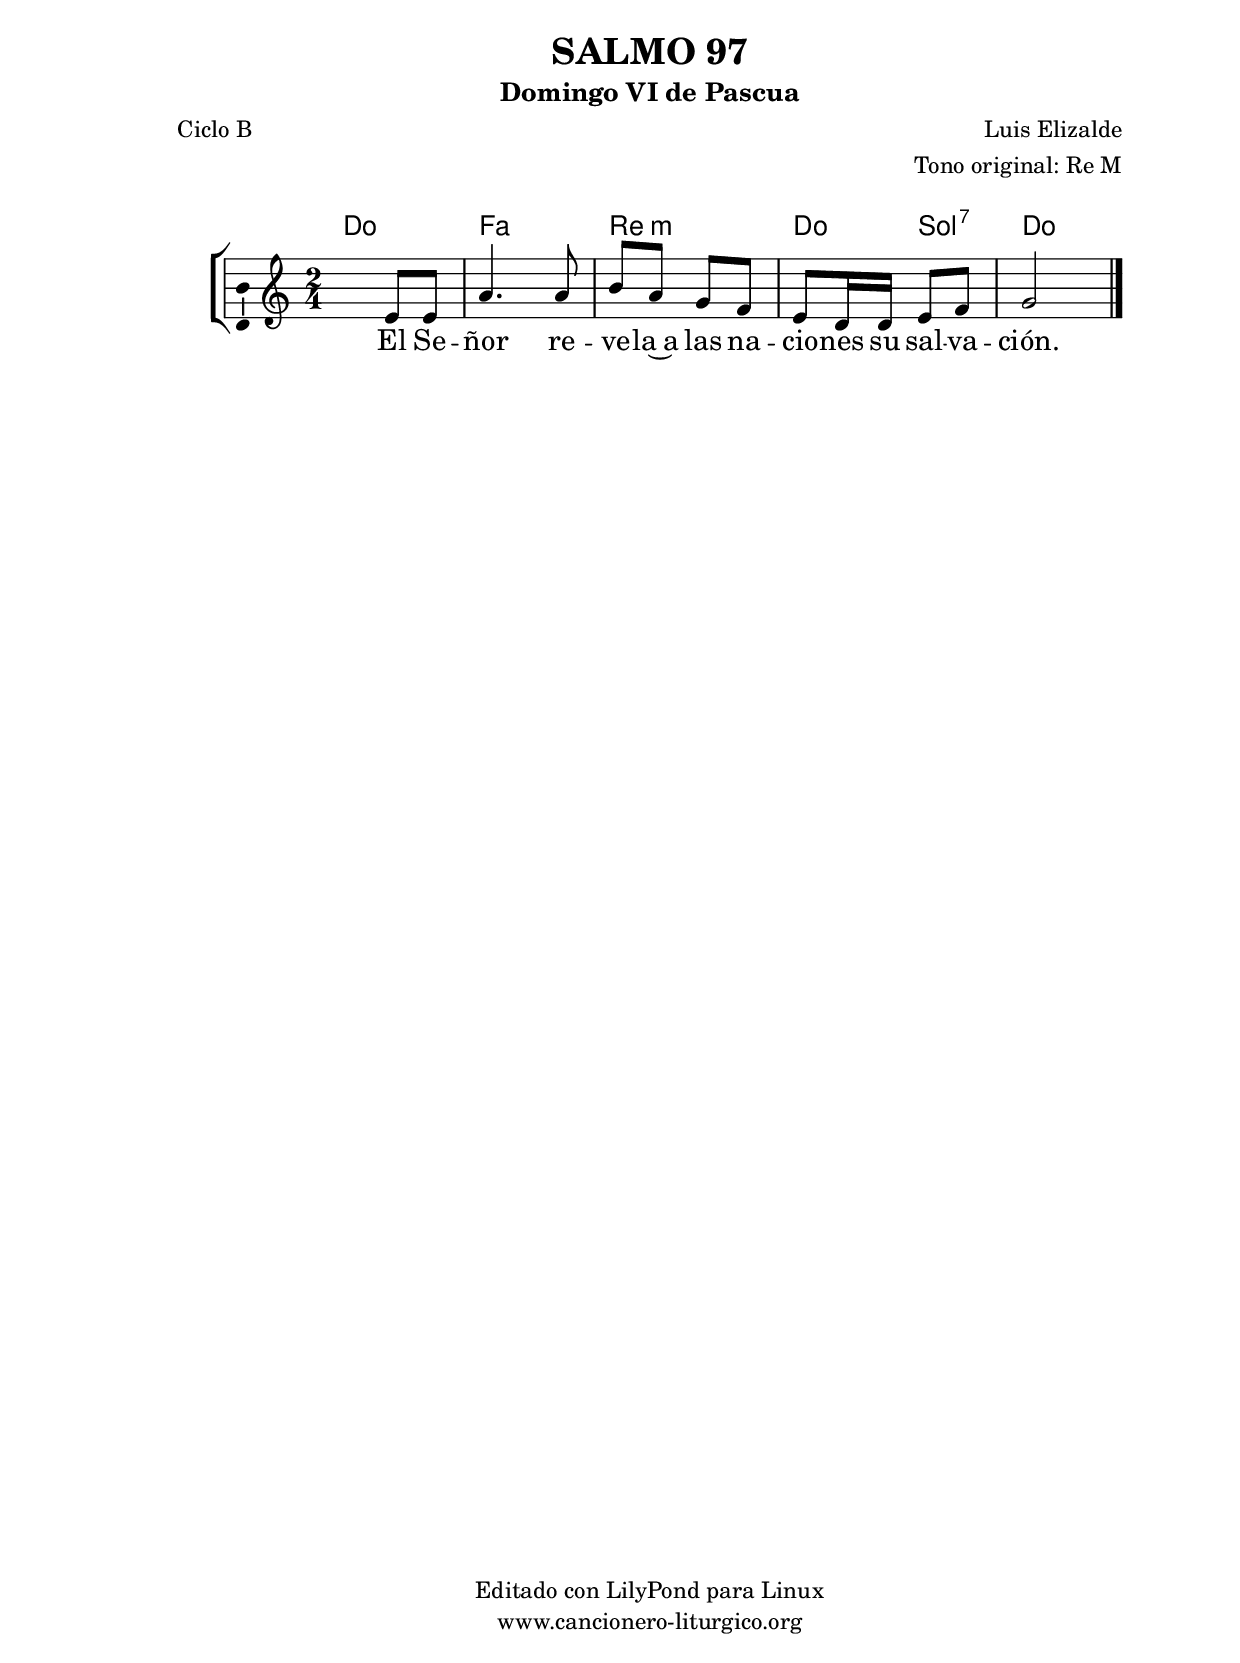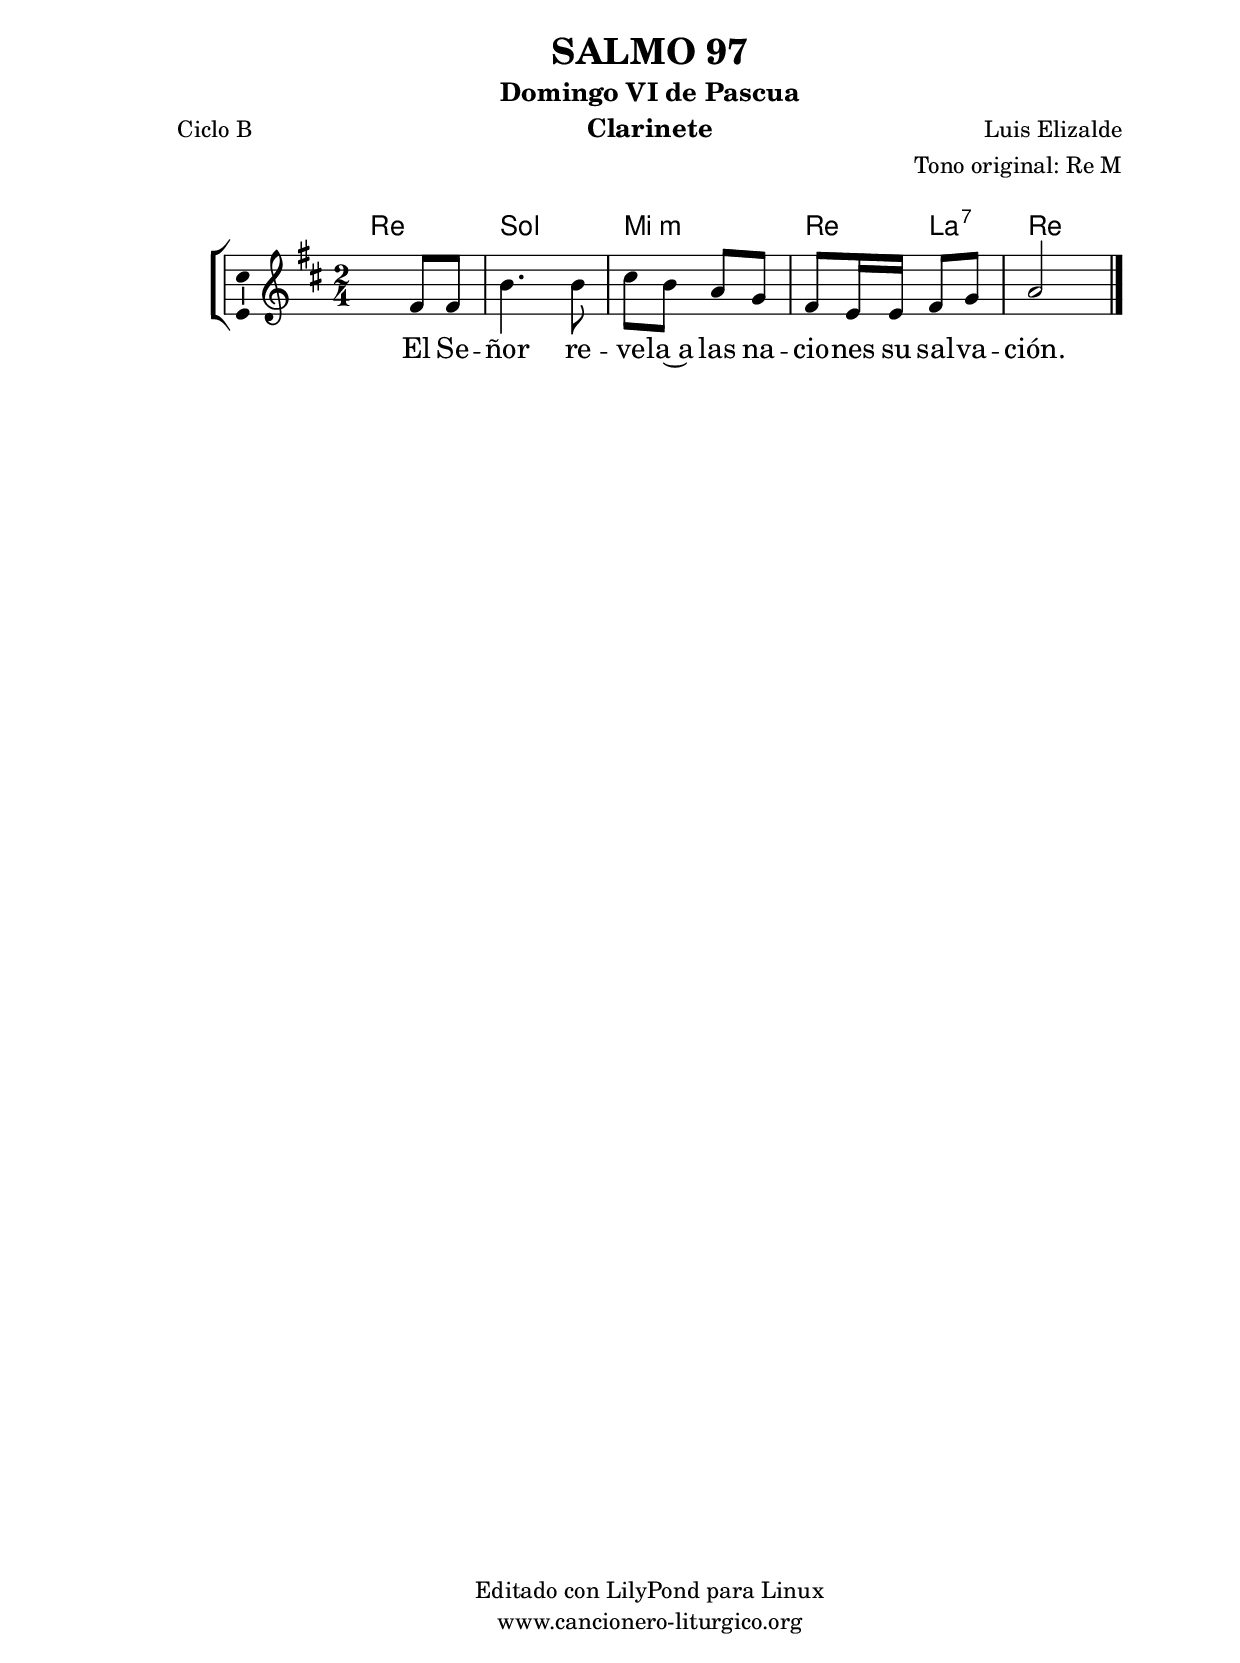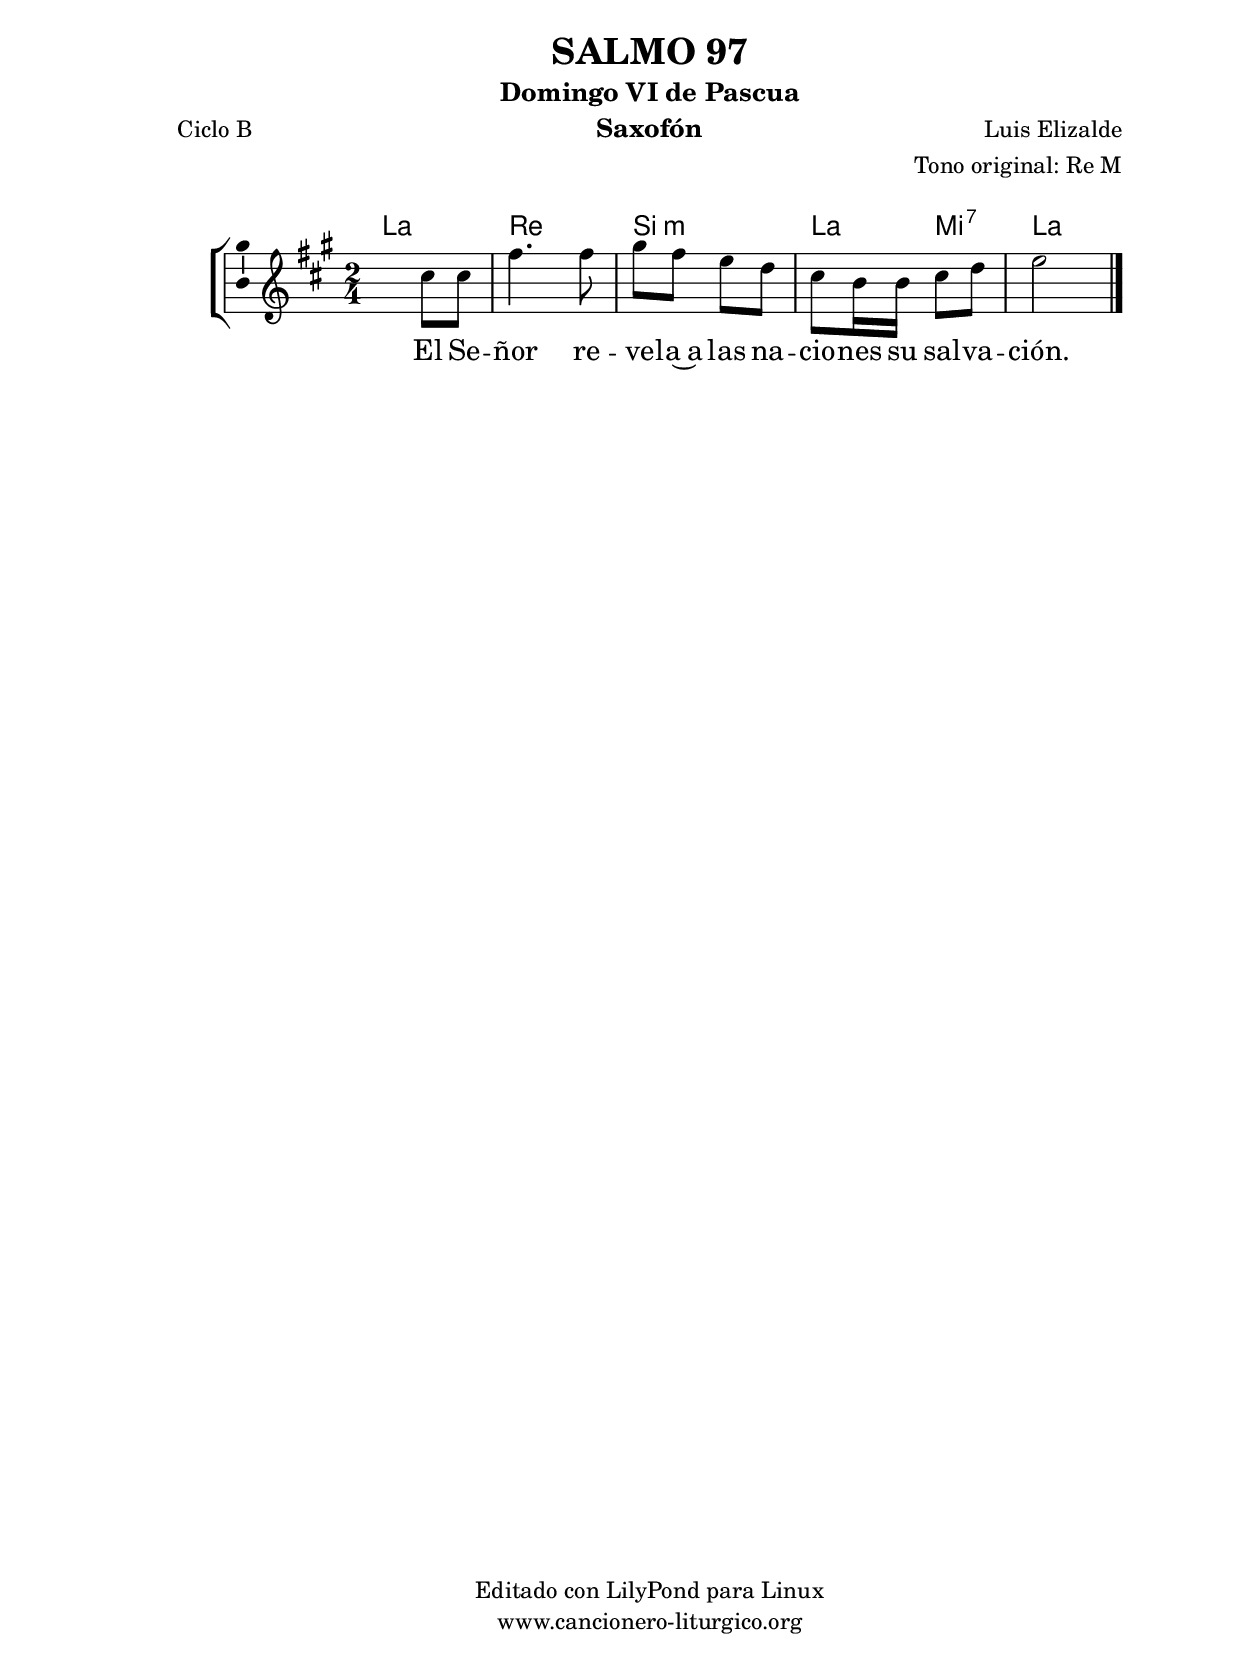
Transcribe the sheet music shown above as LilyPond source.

%
%para convertir .midi en .wav:
%timidity filename.midi -Ow -o finename.wav
%
%
%Para convertir de .wav a .mp3:
%lame -h -m j filename.wav
%
%
%para escuchar el midi:
%timidity nombrefichero.midi
%


%versión de lilypond para la que se ha escrito esta partitura:
\version "2.16.0"

	%Tamaño papel
	#(set-default-paper-size "a4")
	%Tamaño partitura
	#(set-global-staff-size 20)
	%No responde al pulsar sobre una nota
	#(ly:set-option 'point-and-click #f)

%parámetros del encabezamiento:
\header {
	title = "SALMO 97"
	subtitle = "Domingo VI de Pascua"
	composer = "Luis Elizalde"
	poet = "Ciclo B"
	meter = ""
	arranger = "Tono original: Re M"
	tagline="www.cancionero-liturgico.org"
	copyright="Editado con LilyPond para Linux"
	}

%parámetros asociados al papel:
\paper  {
	oddHeaderMarkup = \markup {\fill-line { \on-the-fly #not-first-page \fromproperty #'header:title \on-the-fly #not-first-page \fromproperty #'header:composer }}
	evenHeaderMarkup = \markup {\fill-line { \fromproperty #'header:composer \fromproperty #'header:title }}
	#(set-paper-size "a4")
	print-page-number = ##f
	first-page-number = 1
	print-first-page-number = ##f
%	head-separation = 3.0 \cm
	top-margin = 2.0 \cm
	bottom-margin = 0.5\cm
%%%	bottom-margin = -1.0\cm
	left-margin = 3.0 \cm
	line-width = 16.0 \cm 
	indent = 8\mm
	interscoreline = 2.\mm
	between-system-space = 15\mm
%	para que las partituras no llenen la hoja:
	ragged-bottom = ##t
%	idem para la última hoja:
	ragged-last-bottom = ##f
%	para que las partituras llenen el ancho del papel:
	ragged-last = ##f
	after-title-space = 2.5 \cm
%page-count=1
%system-count=8

	%Flexible Vertical Spacing
%	markup-markup-spacing =
%	#'((basic-distance . 15) (minimum-distance . 15) (padding . 3))
	markup-system-spacing =
	#'((basic-distance . 15) (minimum-distance . 15) (padding . 3))
	system-system-spacing =
	#'((basic-distance . 15) (minimum-distance . 15) (padding . 3))
	score-system-spacing =
	#'((basic-distance . 15) (minimum-distance . 15) (padding . 5))
%	top-system-spacing = % header
%	#'((basic-distance . 8) (minimum-distance . 0) (padding . 3))
%	top-markup-spacing =
%	#'((basic-distance . 20) (minimum-distance . 20) (padding . 3))
	last-bottom-spacing = % footer
	#'((basic-distance . 5) (minimum-distance . 5) (padding . 3))
%	score-markup-spacing =
%	#'((basic-distance . 16) (minimum-distance . 13) (padding . 3))

	}


%parámetros que afectan a toda la partitura:
global =  {
	%clave de sol (G):
	\clef G
	%armadura:
	\transpose d c
	\key d \major
	\tempo 4=80
	\set Score.tempoHideNote = ##t
	}


acordes = {
	\italianChords
	\chordmode {
	\transpose d c
{

d2
g2 e:m d4 a:7 d2

	}
	}
}

melodia = 
	\transpose d c
{
	\relative c'{

\time 2/4

s4 fis8 fis
b4. b8
cis8 b a g
fis8 e16 e fis8 g
a2

	\bar "|."
	}
	}


texto = \lyricmode {
El Se -- ñor re -- ve -- la~a las na -- cio -- nes
su sal -- va -- ción.
	}


acordesStaff = \context ChordNames = acordesStaff <<
	\set chordChanges = ##t
	\acordes
	>>


vozStaff = \context Voice = vozStaff
\with {\consists "Ambitus_engraver"}
<<
%	\set Staff.instrumentName = ""
%	\set Staff.shortInstrumentName = ""
%	\set Staff.midiInstrument = #"clarinet"
%	\set Staff.midiInstrument = #"cello"
%	\set Staff.midiInstrument = #"flute"
	\set Staff.midiInstrument = #"electric guitar (jazz)"
%	\set Staff.midiInstrument = #"english horn"
%	\set Staff.midiInstrument = #"violin"
%	\set Staff.midiInstrument = #"glockenspiel"
	\set Staff.midiMinimumVolume = #0.7
	\set Staff.midiMaximumVolume = #0.9
	\global
	\melodia
	>>


textoStaff = \context Lyrics = textoStaff <<
	\lyricsto vozStaff \texto
	>>

\book {
	\score {
		\context ChoirStaff {
			\override StaffGroup.SystemStartBracket #'collapse-height = #1
			\override Score.SystemStartBar #'collapse-height = #1
			<<
			\acordesStaff
			\vozStaff
			\textoStaff
			>>
			}
		\layout {
	    		\context {
				\Lyrics
				\override LyricText #'font-size = #2
				}
	   		 \context {
				\Score
				%fontSize = #3
				\override StaffSymbol #'staff-space = #(magstep +3)
				%\override Beam #'thickness = #0.55
				%\override SpacingSpanner #'spacing-increment = #1.0
				%\override Slur #'height-limit = #1.5
				}
			}
		}
	\score {
		\unfoldRepeats
		\context ChoirStaff {
			<<
			\acordesStaff
			\vozStaff
			>>
			}
		\midi {
	  		\context {
	  			\Score
				tempoWholesPerMinute = #(ly:make-moment 70 4)
				}
			}
		}
	}

%Partitura para clarinete
#(define output-suffix "C")
\book {
	\header{
		instrument = "Clarinete"
		}
	\score {
		\context ChoirStaff {
			\override StaffGroup.SystemStartBracket #'collapse-height = #1
			\override Score.SystemStartBar #'collapse-height = #1
\transpose c d
			<<
			\acordesStaff
			\vozStaff
			\textoStaff
			>>
			}
		\layout {
	    		\context {
				\Lyrics
				\override LyricText #'font-size = #2
				}
	   		 \context {
				\Score
				%fontSize = #3
				\override StaffSymbol #'staff-space = #(magstep +3)
				%\override Beam #'thickness = #0.55
				%\override SpacingSpanner #'spacing-increment = #1.0
				%\override Slur #'height-limit = #1.5
				}
			}
		}
	}

%Partitura para saxofón
#(define output-suffix "S")
\book {
	\header{
		instrument = "Saxofón"
		}
	\score {
		\context ChoirStaff {
			\override StaffGroup.SystemStartBracket #'collapse-height = #1
			\override Score.SystemStartBar #'collapse-height = #1
\transpose c a
			<<
			\acordesStaff
			\vozStaff
			\textoStaff
			>>
			}
		\layout {
	    		\context {
				\Lyrics
				\override LyricText #'font-size = #2
				}
	   		 \context {
				\Score
				%fontSize = #3
				\override StaffSymbol #'staff-space = #(magstep +3)
				%\override Beam #'thickness = #0.55
				%\override SpacingSpanner #'spacing-increment = #1.0
				%\override Slur #'height-limit = #1.5
				}
			}
		}
	}

